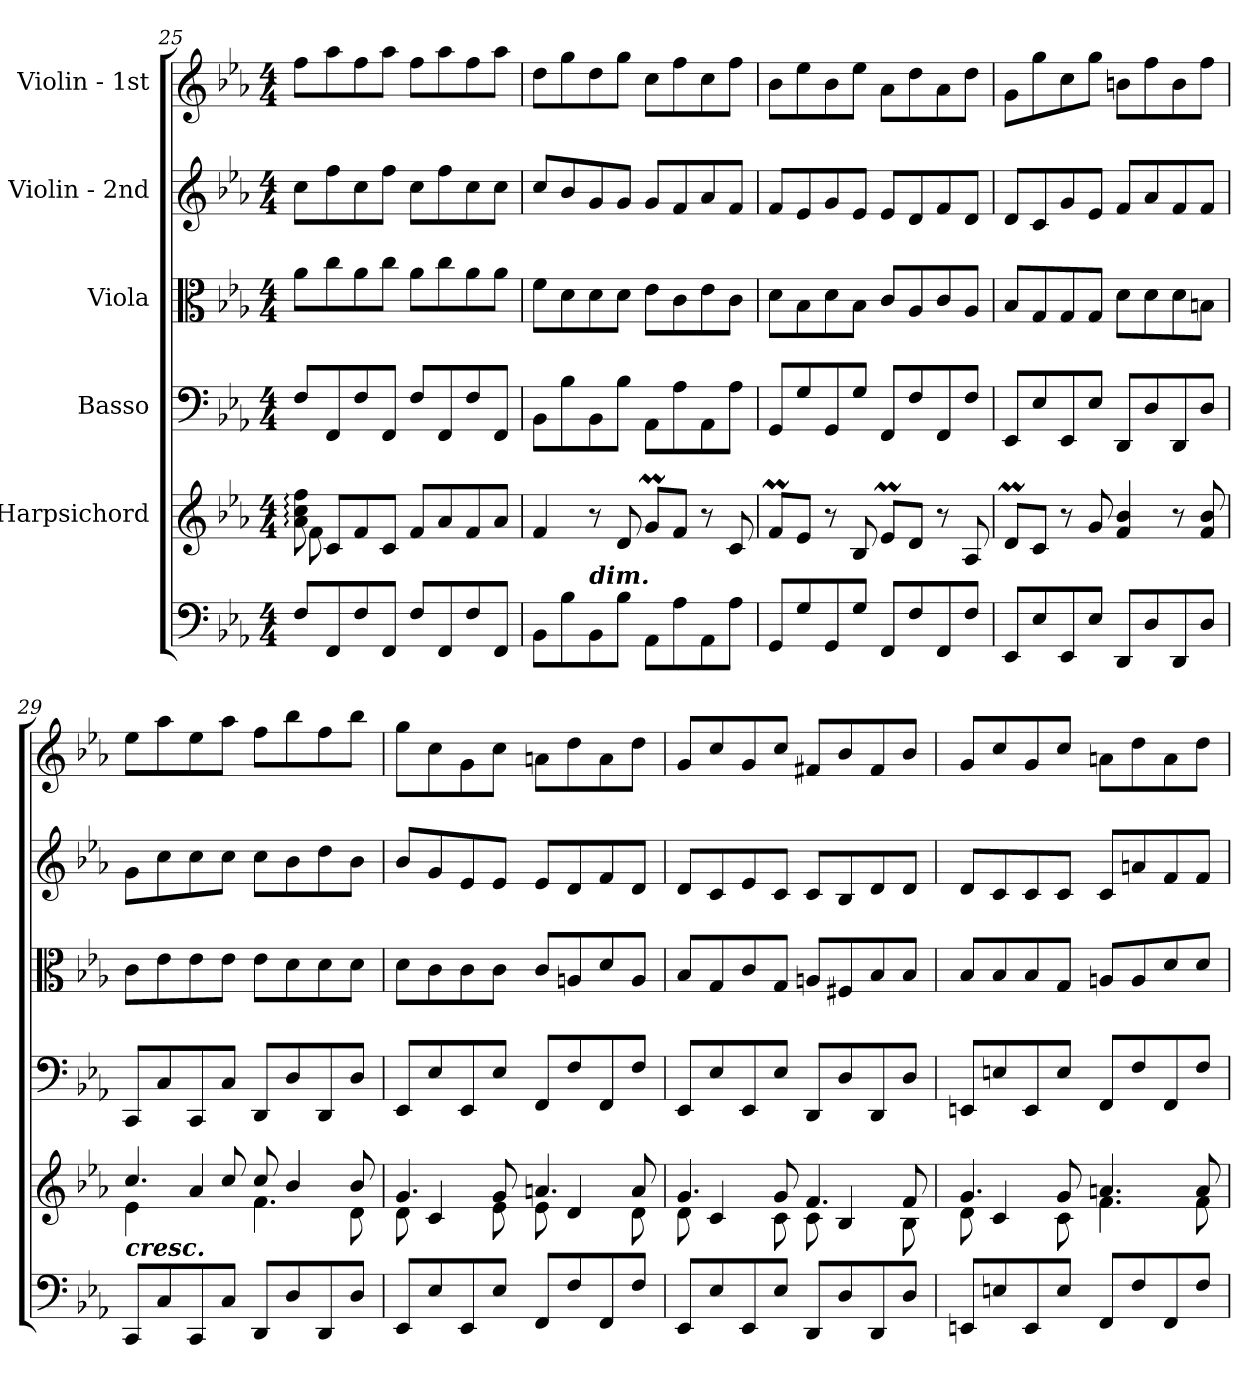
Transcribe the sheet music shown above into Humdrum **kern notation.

**kern	**kern	**kern	**kern	**kern	**kern
*part6	*part5	*part4	*part3	*part2	*part1
*staff6	*staff5	*staff4	*staff3	*staff2	*staff1
*	*I"Harpsichord	*I"Basso	*I"Viola	*I"Violin - 2nd	*I"Violin - 1st
*clefF4	*clefG2	*clefF4	*clefC3	*clefG2	*clefG2
*k[b-e-a-]	*k[b-e-a-]	*k[b-e-a-]	*k[b-e-a-]	*k[b-e-a-]	*k[b-e-a-]
*E-:	*E-:	*E-:	*E-:	*E-:	*E-:
*M4/4	*M4/4	*M4/4	*M4/4	*M4/4	*M4/4
=25	=25	=25	=25	=25	=25
*	*^	*	*	*	*
8Fi/L	8a-i\: 8cci: 8ffi:	8fi\	8Fi/L	8a-i\L	8cci\L	8ffi\L
8FFi/	8ci/L	2..ryy	8FFi/	8cci\	8ffi\	8aa-i\
8Fi/	8fi/	.	8Fi/	8a-i\	8cci\	8ffi\
8FFi/J	8ci/J	.	8FFi/J	8cci\J	8ffi\J	8aa-i\J
8Fi/L	8fi/L	.	8Fi/L	8a-i\L	8cci\L	8ffi\L
8FFi/	8a-i/	.	8FFi/	8cci\	8ffi\	8aa-i\
8Fi/	8fi/	.	8Fi/	8a-i\	8cci\	8ffi\
8FFi/J	8a-i/J	.	8FFi/J	8a-i\J	8cci\J	8aa-i\J
*	*v	*v	*	*	*	*
!!LO:LB:g=z
=26	=26	=26	=26	=26	=26
8BB-i\L	4fi/	8BB-i\L	8fi\L	8cci/L	8ddi\L
8B-i\	.	8B-i\	8di\	8b-i/	8ggi\
!LO:TX:a:Bi:t=dim.	!	!	!	!	!
8BB-i\	8r	8BB-i\	8di\	8gi/	8ddi\
8B-i\J	8di/	8B-i\J	8di\J	8gi/J	8ggi\J
8AA-i\L	8gmi/L	8AA-i\L	8e-i\L	8gi/L	8cci\L
8A-i\	8fi/J	8A-i\	8ci\	8fi/	8ffi\
8AA-i\	8r	8AA-i\	8e-i\	8a-i/	8cci\
8A-i\J	8ci/	8A-i\J	8ci\J	8fi/J	8ffi\J
=27	=27	=27	=27	=27	=27
8GGi/L	8fMi/L	8GGi/L	8di\L	8fi/L	8b-i\L
8Gi/	8e-i/J	8Gi/	8B-i\	8e-i/	8ee-i\
8GGi/	8r	8GGi/	8di\	8gi/	8b-i\
8Gi/J	8B-i/	8Gi/J	8B-i\J	8e-i/J	8ee-i\J
8FFi/L	8e-Mi/L	8FFi/L	8ci/L	8e-i/L	8a-i\L
8Fi/	8di/J	8Fi/	8A-i/	8di/	8ddi\
8FFi/	8r	8FFi/	8ci/	8fi/	8a-i\
8Fi/J	8A-i/	8Fi/J	8A-i/J	8di/J	8ddi\J
=28	=28	=28	=28	=28	=28
8EE-i/L	8dmi/L	8EE-i/L	8B-i/L	8di/L	8gi\L
8E-i/	8ci/J	8E-i/	8Gi/	8ci/	8ggi\
8EE-i/	8r	8EE-i/	8Gi/	8gi/	8cci\
8E-i/J	8gi/	8E-i/J	8Gi/J	8e-i/J	8ggi\J
8DDi/L	4fi/ 4b-i	8DDi/L	8di\L	8fi/L	8bni\L
8Di/	.	8Di/	8di\	8a-i/	8ffi\
8DDi/	8r	8DDi/	8di\	8fi/	8bi\
8Di/J	8fi/ 8b-i	8Di/J	8Bni\J	8fi/J	8ffi\J
!!LO:PB:g=z
=29	=29	=29	=29	=29	=29
*	*^	*	*	*	*
!LO:TX:a:Bi:t=cresc.	!	!	!	!	!	!
8CCi/L	4.cci/	4e-i\	8CCi/L	8ci\L	8gi\L	8ee-i\L
8Ci/	.	.	8Ci/	8e-i\	8cci\	8aa-i\
8CCi/	.	4a-i/	8CCi/	8e-i\	8cci\	8ee-i\
8Ci/J	8cci/	.	8Ci/J	8e-i\J	8cci\J	8aa-i\J
8DDi/L	8cci/	4.fi\	8DDi/L	8e-i\L	8cci\L	8ffi\L
8Di/	4b-i/	.	8Di/	8di\	8b-i\	8bb-i\
8DDi/	.	.	8DDi/	8di\	8ddi\	8ffi\
8Di/J	8b-i/	8di\	8Di/J	8di\J	8b-i\J	8bb-i\J
=30	=30	=30	=30	=30	=30	=30
8EE-i/L	4.gi/	8di\	8EE-i/L	8di\L	8b-i/L	8ggi\L
8E-i/	.	4ci/	8E-i/	8ci\	8gi/	8cci\
8EE-i/	.	.	8EE-i/	8ci\	8e-i/	8gi\
8E-i/J	8gi/	8e-i\	8E-i/J	8ci\J	8e-i/J	8cci\J
8FFi/L	4.ani/	8e-i\	8FFi/L	8ci/L	8e-i/L	8ani\L
8Fi/	.	4di/	8Fi/	8Ani/	8di/	8ddi\
8FFi/	.	.	8FFi/	8di/	8fi/	8ai\
8Fi/J	8ai/	8di\	8Fi/J	8Ai/J	8di/J	8ddi\J
=31	=31	=31	=31	=31	=31	=31
8EE-i/L	4.gi/	8di\	8EE-i/L	8B-i/L	8di/L	8gi/L
8E-i/	.	4ci/	8E-i/	8Gi/	8ci/	8cci/
8EE-i/	.	.	8EE-i/	8ci/	8e-i/	8gi/
8E-i/J	8gi/	8ci\	8E-i/J	8Gi/J	8ci/J	8cci/J
8DDi/L	4.fi/	8ci\	8DDi/L	8Ani/L	8ci/L	8f#Xi/L
8Di/	.	4B-i/	8Di/	8F#Xi/	8B-i/	8b-i/
8DDi/	.	.	8DDi/	8B-i/	8di/	8f#i/
8Di/J	8fi/	8B-i\	8Di/J	8B-i/J	8di/J	8b-i/J
!!LO:LB:g=z
=32	=32	=32	=32	=32	=32	=32
8EEni/L	4.gi/	8di\	8EEni/L	8B-i/L	8di/L	8gi/L
8Eni/	.	4ci/	8Eni/	8B-i/	8ci/	8cci/
8EEi/	.	.	8EEi/	8B-i/	8ci/	8gi/
8Ei/J	8gi/	8ci\	8Ei/J	8Gi/J	8ci/J	8cci/J
8FFi/L	4.ani/	4.fi\	8FFi/L	8Ani/L	8ci/L	8ani\L
8Fi/	.	.	8Fi/	8Ai/	8ani/	8ddi\
8FFi/	.	.	8FFi/	8di/	8fi/	8ai\
8Fi/J	8ai/	8fi\	8Fi/J	8di/J	8fi/J	8ddi\J
*	*v	*v	*	*	*	*
=	=	=	=	=	=
*-	*-	*-	*-	*-	*-
